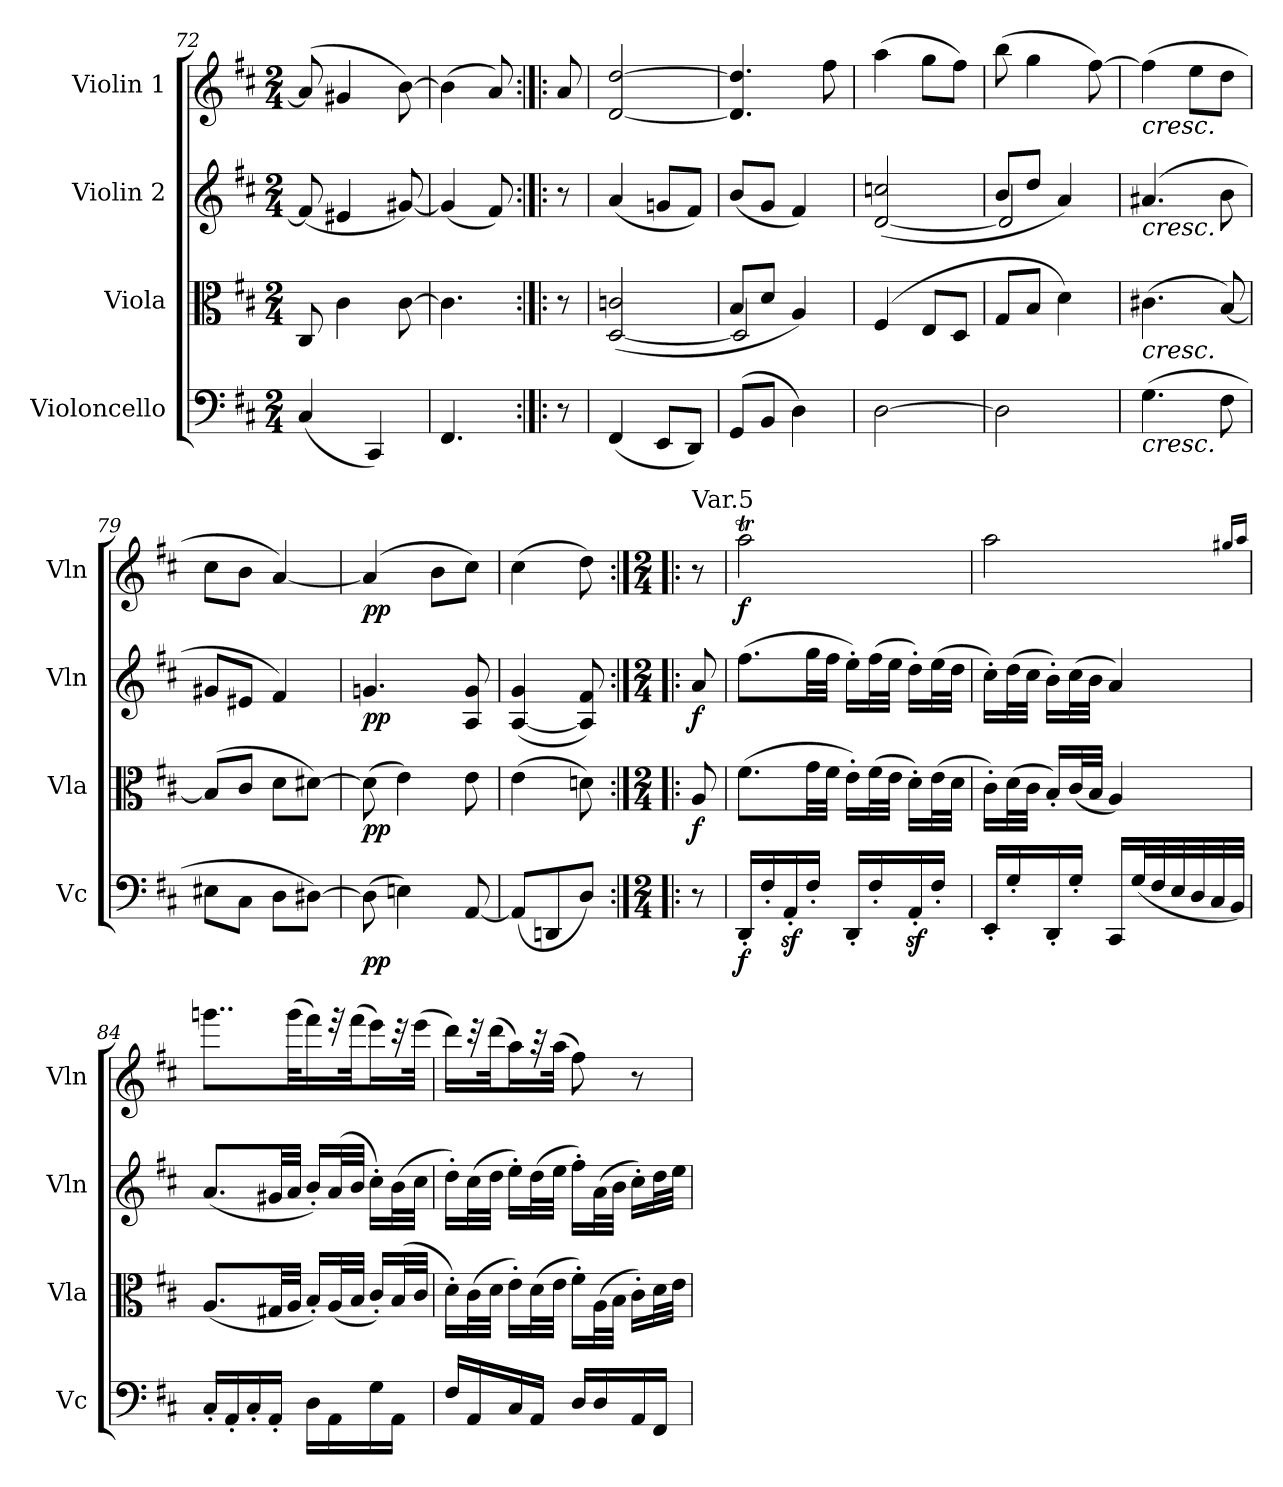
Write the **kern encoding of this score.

**kern	**dynam	**kern	**dynam	**kern	**dynam	**kern	**dynam
*part4	*part4	*part3	*part3	*part2	*part2	*part1	*part1
*staff4	*staff4	*staff3	*staff3	*staff2	*staff2	*staff1	*staff1
*I"Violoncello	*	*I"Viola	*	*I"Violin 2	*	*I"Violin 1	*
*I'Vc	*	*I'Vla	*	*I'Vln	*	*I'Vln	*
*clefF4	*	*clefC3	*	*clefG2	*	*clefG2	*
*k[f#c#]	*	*k[f#c#]	*	*k[f#c#]	*	*k[f#c#]	*
*M2/4	*	*M2/4	*	*M2/4	*	*M2/4	*
=72	=72	=72	=72	=72	=72	=72	=72
(4C#/	.	8C#/	.	(8f#/]	.	(8a/]	.
.	.	4c#\	.	4e#X/	.	4g#X/	.
4CC#/)	.	.	.	.	.	.	.
.	.	[8c#\	.	[8g#X/)	.	[8b\)	.
=73	=73	=73	=73	=73	=73	=73	=73
4.FF#/	.	4.c#\]	.	(4g#/]	.	(4b\]	.
.	.	.	.	8f#/)	.	8a/)	.
=73X8:|!|:	=73X8:|!|:	=73X8:|!|:	=73X8:|!|:	=73X8:|!|:	=73X8:|!|:	=73X8:|!|:	=73X8:|!|:
8r	.	8r	.	8r	.	8a/	.
=74	=74	=74	=74	=74	=74	=74	=74
(4FF#/	.	([<2D/ 2cn/	.	(4a/	.	[2d/ [2dd/	.
8EE/L	.	.	.	8gn/L	.	.	.
8DD/J)	.	.	.	8f#/J)	.	.	.
=75	=75	=75	=75	=75	=75	=75	=75
*	*	*^	*	*	*	*	*
(8GG/L	.	8B/L	2D/]	.	(8b/L	.	4.d/] 4.dd/]	.
8BB/J	.	8d/J	.	.	8g/J	.	.	.
4D\)	.	4A/)	.	.	4f#/)	.	.	.
.	.	.	.	.	.	.	8ff#\	.
*	*	*v	*v	*	*	*	*	*
!!LO:LB:g=z
=76	=76	=76	=76	=76	=76	=76	=76
[2D\	.	(4F#/	.	([<2d/ 2ccn/	.	(4aa\	.
.	.	8E/L	.	.	.	8gg\L	.
.	.	8D/J	.	.	.	8ff#\J)	.
=77	=77	=77	=77	=77	=77	=77	=77
*	*	*	*	*^	*	*	*
2D\]	.	8G/L	.	8b/L	2d/]	.	(8bb\	.
.	.	8B/J	.	8dd/J	.	.	4gg\	.
.	.	4d\)	.	4a/)	.	.	.	.
.	.	.	.	.	.	.	[8ff#\)	.
*	*	*	*	*v	*v	*	*	*
=78	=78	=78	=78	=78	=78	=78	=78
!	!	!	!	!	!	!LO:TX:b:i:t=cresc.	!
!	!	!	!	!LO:TX:b:i:t=cresc.	!	!	!
!	!	!LO:TX:b:i:t=cresc.	!	!	!	!	!
!LO:TX:b:i:t=cresc.	!	!	!	!	!	!	!
(4.G\	.	(4.c#X\	.	(4.a#X/	.	(4ff#\]	.
.	.	.	.	.	.	8ee\L	.
8F#\	.	[8B/)	.	8b\	.	8dd\J	.
=79	=79	=79	=79	=79	=79	=79	=79
8E#X\L	.	(8B/L]	.	8g#X/L	.	8cc#\L	.
8C#\J	.	8c#/J	.	8e#X/J	.	8b\J	.
8D\L	.	8d\L	.	4f#/)	.	[4a/)	.
[8D#X\J)	.	[8d#X\J)	.	.	.	.	.
=80	=80	=80	=80	=80	=80	=80	=80
!	!LO:DY:b	!	!LO:DY:b	!	!LO:DY:b	!	!LO:DY:b
(8D#\]	pp	(8d#\]	pp	4.gn/	pp	(4a/]	pp
4En\)	.	4e\)	.	.	.	.	.
.	.	.	.	.	.	8b\L	.
[8AA/	.	8e\	.	8A/ 8g/	.	8cc#\J)	.
=81	=81	=81	=81	=81	=81	=81	=81
(8AA/L]	.	(4e\	.	([4A/ 4g/	.	(4cc#\	.
8DDn/	.	.	.	.	.	.	.
8D/J)	.	8dn\)	.	8A/] 8f#/)	.	8dd\)	.
=81X9:|!|:	=81X9:|!|:	=81X9:|!|:	=81X9:|!|:	=81X9:|!|:	=81X9:|!|:	=81X9:|!|:	=81X9:|!|:
*M2/4	*	*M2/4	*	*M2/4	*	*M2/4	*
!	!	!	!	!	!	!LO:TX:a:t=Var.5	!
!	!	!	!LO:DY:b	!	!LO:DY:b	!	!
8r	.	8A/	f	8a/	f	8r	.
=82	=82	=82	=82	=82	=82	=82	=82
!	!LO:DY:b	!	!	!	!	!	!LO:DY:b
16DD'/LL	f	(8.f#\L	.	(8.ff#\L	.	2aaT\	f
16F#'/	.	.	.	.	.	.	.
16AAz<'/	.	.	.	.	.	.	.
16F#'/JJ	.	32g\LL	.	32gg\LL	.	.	.
.	.	32f#\JJJ	.	32ff#\JJJ	.	.	.
16DD'/LL	.	16e'\LL)	.	16ee'\LL)	.	.	.
16F#'/	.	(32f#\L	.	(32ff#\L	.	.	.
.	.	32e\JJJ	.	32ee\JJJ	.	.	.
16AAz<'/	.	16d'\LL)	.	16dd'\LL)	.	.	.
16F#'/JJ	.	(32e\L	.	(32ee\L	.	.	.
.	.	32d\JJJ	.	32dd\JJJ	.	.	.
!!LO:LB:g=z
=83	=83	=83	=83	=83	=83	=83	=83
16EE'/LL	.	16c#'\LL)	.	16cc#'\LL)	.	2aaTTT\	.
16G'/	.	(32d\L	.	(32dd\L	.	.	.
.	.	32c#\JJJ	.	32cc#\JJJ	.	.	.
16DD'/	.	16B'/LL)	.	16b'\LL)	.	.	.
16G'/JJ	.	(32c#/L	.	(32cc#\L	.	.	.
.	.	32B/JJJ	.	32b\JJJ	.	.	.
16CC#/LL	.	4A/)	.	4a/)	.	.	.
(32G/L	.	.	.	.	.	.	.
32F#/	.	.	.	.	.	.	.
32E/	.	.	.	.	.	.	.
32D/	.	.	.	.	.	.	.
32C#/	.	.	.	.	.	.	.
32BB/JJJ)	.	.	.	.	.	.	.
.	.	.	.	.	.	16qgg#X/LL	.
.	.	.	.	.	.	16qaa/JJ	.
!!LO:PB:g=z
=84	=84	=84	=84	=84	=84	=84	=84
16C#'/LL	.	(8.A/L	.	(8.a/L	.	8..gggn\L	.
16AA'/	.	.	.	.	.	.	.
16C#'/	.	.	.	.	.	.	.
16AA'/JJ	.	32G#X/LL	.	32g#X/LL	.	.	.
.	.	32A/JJJ	.	32a/JJJ	.	(32ggg\Jkk	.
16D\LL	.	16B'/LL)	.	16b'/LL)	.	16fff#\LL)	.
16AA\	.	(32A/L	.	(32a/L	.	32r	.
.	.	32B/JJJ	.	32b/JJJ	.	(32fff#\JJJ	.
16G\	.	16c#'/LL)	.	16cc#'\LL)	.	16eee\LL)	.
16AA\JJ	.	(32B/L	.	(32b\L	.	32r	.
.	.	32c#/JJJ	.	32cc#\JJJ	.	(32eee\JJJ	.
=85	=85	=85	=85	=85	=85	=85	=85
16F#/LL	.	16d'\LL)	.	16dd'\LL)	.	16ddd\LL)	.
16AA/	.	(32c#\L	.	(32cc#\L	.	32r	.
.	.	32d\JJJ	.	32dd\JJJ	.	(32ddd\JJJ	.
16C#/	.	16e'\LL)	.	16ee'\LL)	.	16aa\LL)	.
16AA/JJ	.	(32d\L	.	(32dd\L	.	32r	.
.	.	32e\JJJ	.	32ee\JJJ	.	(32aa\JJJ	.
16D/LL	.	16f#'\LL)	.	16ff#'\LL)	.	8ff#\)	.
16D/	.	(32A\L	.	(32a\L	.	.	.
.	.	32B\JJJ	.	32b\JJJ	.	.	.
16AA/	.	16c#'\LL)	.	16cc#'\LL)	.	8r	.
16FF#/JJ	.	32d\L	.	32dd\L	.	.	.
.	.	32e\JJJ	.	32ee\JJJ	.	.	.
=	=	=	=	=	=	=	=
*-	*-	*-	*-	*-	*-	*-	*-
